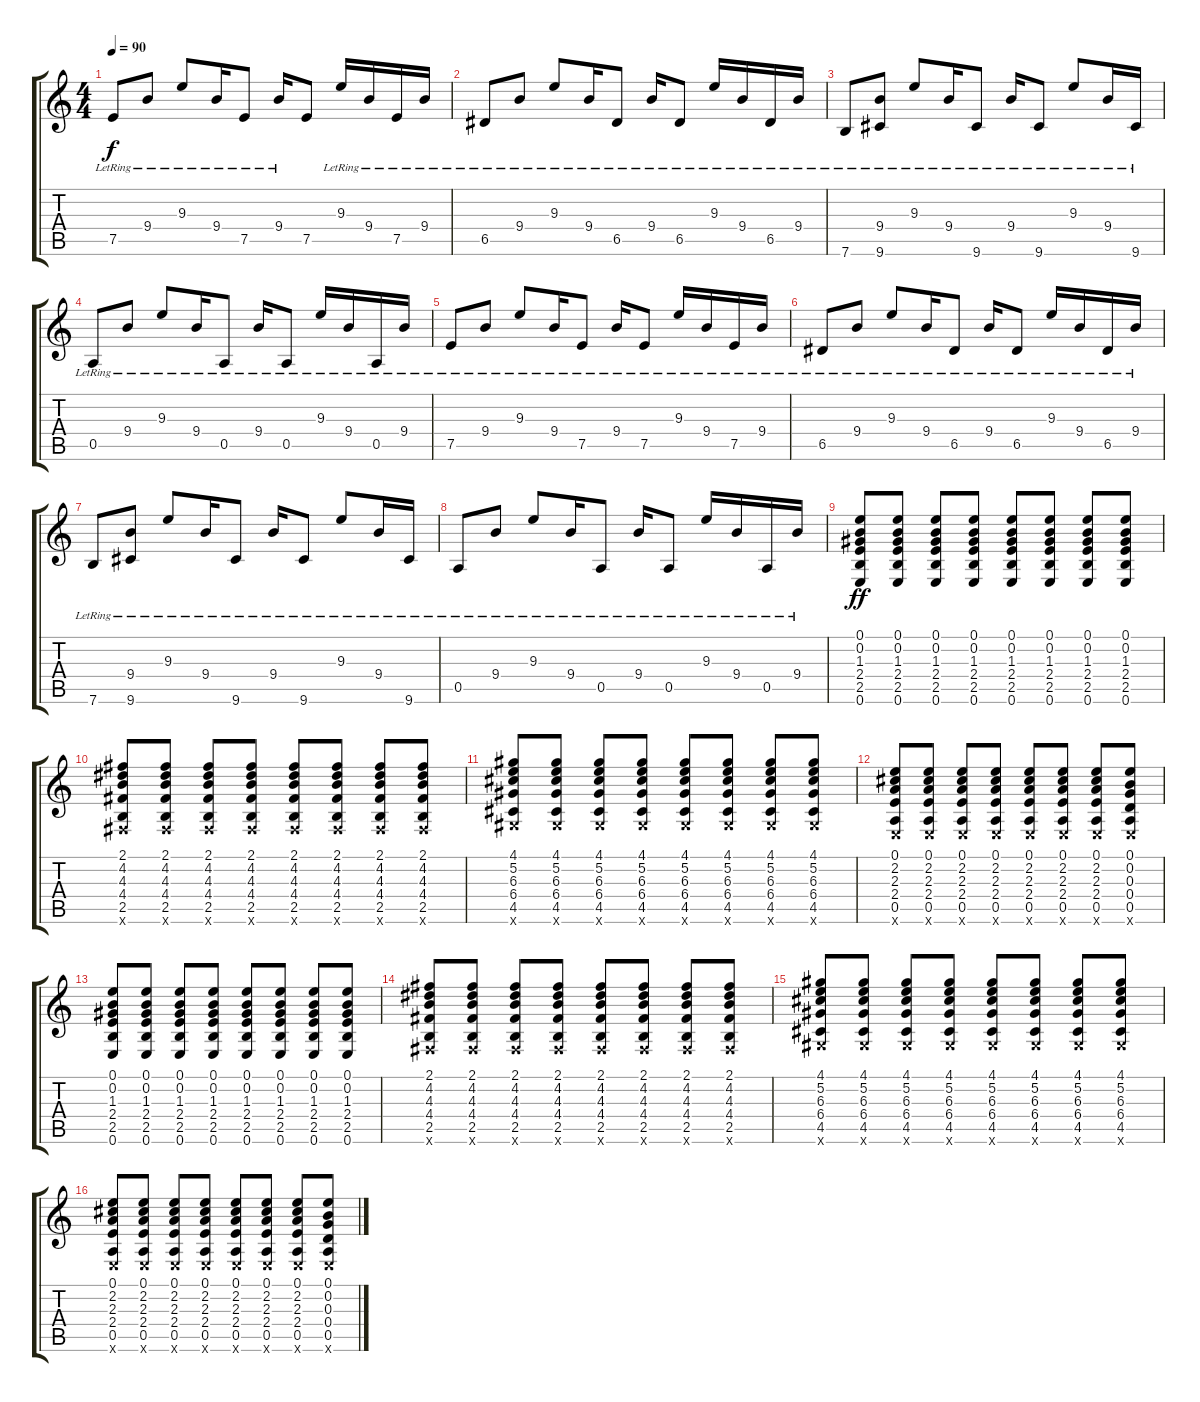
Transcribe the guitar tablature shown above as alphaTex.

\track "" {instrument distortionguitar}
\staff {score tabs}
\tuning (E4 B3 G3 D3 A2 E2) {hide}
\ts (4 4)
\tempo 90
\clef g2
\ks c
7.5{lr}.8{dy f instrument distortionguitar} 9.4{lr}.8 9.3{lr}.8 9.4{lr}.16 7.5{lr}.8 9.4{lr}.16 7.5.8 9.3{lr}.16 9.4{lr}.16 7.5{lr}.16 9.4{lr}.16 |
6.5{lr}.8 9.4{lr}.8 9.3{lr}.8 9.4{lr}.16 6.5{lr}.8 9.4{lr}.16 6.5{lr}.8 9.3{lr}.16 9.4{lr}.16 6.5{lr}.16 9.4{lr}.16 |
7.6{lr}.8 (9.4{lr} 9.6{lr}).8 9.3{lr}.8 9.4{lr}.16 9.6{lr}.8 9.4{lr}.16 9.6{lr}.8 9.3{lr}.8 9.4{lr}.16 9.6{lr}.16 |
0.5{lr}.8 9.4{lr}.8 9.3{lr}.8 9.4{lr}.16 0.5{lr}.8 9.4{lr}.16 0.5{lr}.8 9.3{lr}.16 9.4{lr}.16 0.5{lr}.16 9.4{lr}.16 |
7.5{lr}.8 9.4{lr}.8 9.3{lr}.8 9.4{lr}.16 7.5{lr}.8 9.4{lr}.16 7.5{lr}.8 9.3{lr}.16 9.4{lr}.16 7.5{lr}.16 9.4{lr}.16 |
6.5{lr}.8 9.4{lr}.8 9.3{lr}.8 9.4{lr}.16 6.5{lr}.8 9.4{lr}.16 6.5{lr}.8 9.3{lr}.16 9.4{lr}.16 6.5{lr}.16 9.4{lr}.16 |
7.6{lr}.8 (9.4{lr} 9.6{lr}).8 9.3{lr}.8 9.4{lr}.16 9.6{lr}.8 9.4{lr}.16 9.6{lr}.8 9.3{lr}.8 9.4{lr}.16 9.6{lr}.16 |
0.5{lr}.8 9.4{lr}.8 9.3{lr}.8 9.4{lr}.16 0.5{lr}.8 9.4{lr}.16 0.5{lr}.8 9.3{lr}.16 9.4{lr}.16 0.5{lr}.16 9.4{lr}.16 |
(0.1 0.2 1.3 2.4 2.5 0.6).8{dy ff} (0.1 0.2 1.3 2.4 2.5 0.6).8 (0.1 0.2 1.3 2.4 2.5 0.6).8 (0.1 0.2 1.3 2.4 2.5 0.6).8 (0.1 0.2 1.3 2.4 2.5 0.6).8 (0.1 0.2 1.3 2.4 2.5 0.6).8 (0.1 0.2 1.3 2.4 2.5 0.6).8 (0.1 0.2 1.3 2.4 2.5 0.6).8 |
(2.1 4.2 4.3 4.4 2.5 2.6{x}).8 (2.1 4.2 4.3 4.4 2.5 2.6{x}).8 (2.1 4.2 4.3 4.4 2.5 2.6{x}).8 (2.1 4.2 4.3 4.4 2.5 2.6{x}).8 (2.1 4.2 4.3 4.4 2.5 2.6{x}).8 (2.1 4.2 4.3 4.4 2.5 2.6{x}).8 (2.1 4.2 4.3 4.4 2.5 2.6{x}).8 (2.1 4.2 4.3 4.4 2.5 2.6{x}).8 |
(4.1 5.2 6.3 6.4 4.5 4.6{x}).8 (4.1 5.2 6.3 6.4 4.5 4.6{x}).8 (4.1 5.2 6.3 6.4 4.5 4.6{x}).8 (4.1 5.2 6.3 6.4 4.5 4.6{x}).8 (4.1 5.2 6.3 6.4 4.5 4.6{x}).8 (4.1 5.2 6.3 6.4 4.5 4.6{x}).8 (4.1 5.2 6.3 6.4 4.5 4.6{x}).8 (4.1 5.2 6.3 6.4 4.5 4.6{x}).8 |
(0.1 2.2 2.3 2.4 0.5 0.6{x}).8 (0.1 2.2 2.3 2.4 0.5 0.6{x}).8 (0.1 2.2 2.3 2.4 0.5 0.6{x}).8 (0.1 2.2 2.3 2.4 0.5 0.6{x}).8 (0.1 2.2 2.3 2.4 0.5 0.6{x}).8 (0.1 2.2 2.3 2.4 0.5 0.6{x}).8 (0.1 2.2 2.3 2.4 0.5 0.6{x}).8 (0.1 0.2 0.3 0.4 0.5 0.6{x}).8 |
(0.1 0.2 1.3 2.4 2.5 0.6).8 (0.1 0.2 1.3 2.4 2.5 0.6).8 (0.1 0.2 1.3 2.4 2.5 0.6).8 (0.1 0.2 1.3 2.4 2.5 0.6).8 (0.1 0.2 1.3 2.4 2.5 0.6).8 (0.1 0.2 1.3 2.4 2.5 0.6).8 (0.1 0.2 1.3 2.4 2.5 0.6).8 (0.1 0.2 1.3 2.4 2.5 0.6).8 |
(2.1 4.2 4.3 4.4 2.5 2.6{x}).8 (2.1 4.2 4.3 4.4 2.5 2.6{x}).8 (2.1 4.2 4.3 4.4 2.5 2.6{x}).8 (2.1 4.2 4.3 4.4 2.5 2.6{x}).8 (2.1 4.2 4.3 4.4 2.5 2.6{x}).8 (2.1 4.2 4.3 4.4 2.5 2.6{x}).8 (2.1 4.2 4.3 4.4 2.5 2.6{x}).8 (2.1 4.2 4.3 4.4 2.5 2.6{x}).8 |
(4.1 5.2 6.3 6.4 4.5 4.6{x}).8 (4.1 5.2 6.3 6.4 4.5 4.6{x}).8 (4.1 5.2 6.3 6.4 4.5 4.6{x}).8 (4.1 5.2 6.3 6.4 4.5 4.6{x}).8 (4.1 5.2 6.3 6.4 4.5 4.6{x}).8 (4.1 5.2 6.3 6.4 4.5 4.6{x}).8 (4.1 5.2 6.3 6.4 4.5 4.6{x}).8 (4.1 5.2 6.3 6.4 4.5 4.6{x}).8 |
(0.1 2.2 2.3 2.4 0.5 0.6{x}).8 (0.1 2.2 2.3 2.4 0.5 0.6{x}).8 (0.1 2.2 2.3 2.4 0.5 0.6{x}).8 (0.1 2.2 2.3 2.4 0.5 0.6{x}).8 (0.1 2.2 2.3 2.4 0.5 0.6{x}).8 (0.1 2.2 2.3 2.4 0.5 0.6{x}).8 (0.1 2.2 2.3 2.4 0.5 0.6{x}).8 (0.1 0.2 0.3 0.4 0.5 0.6{x}).8
